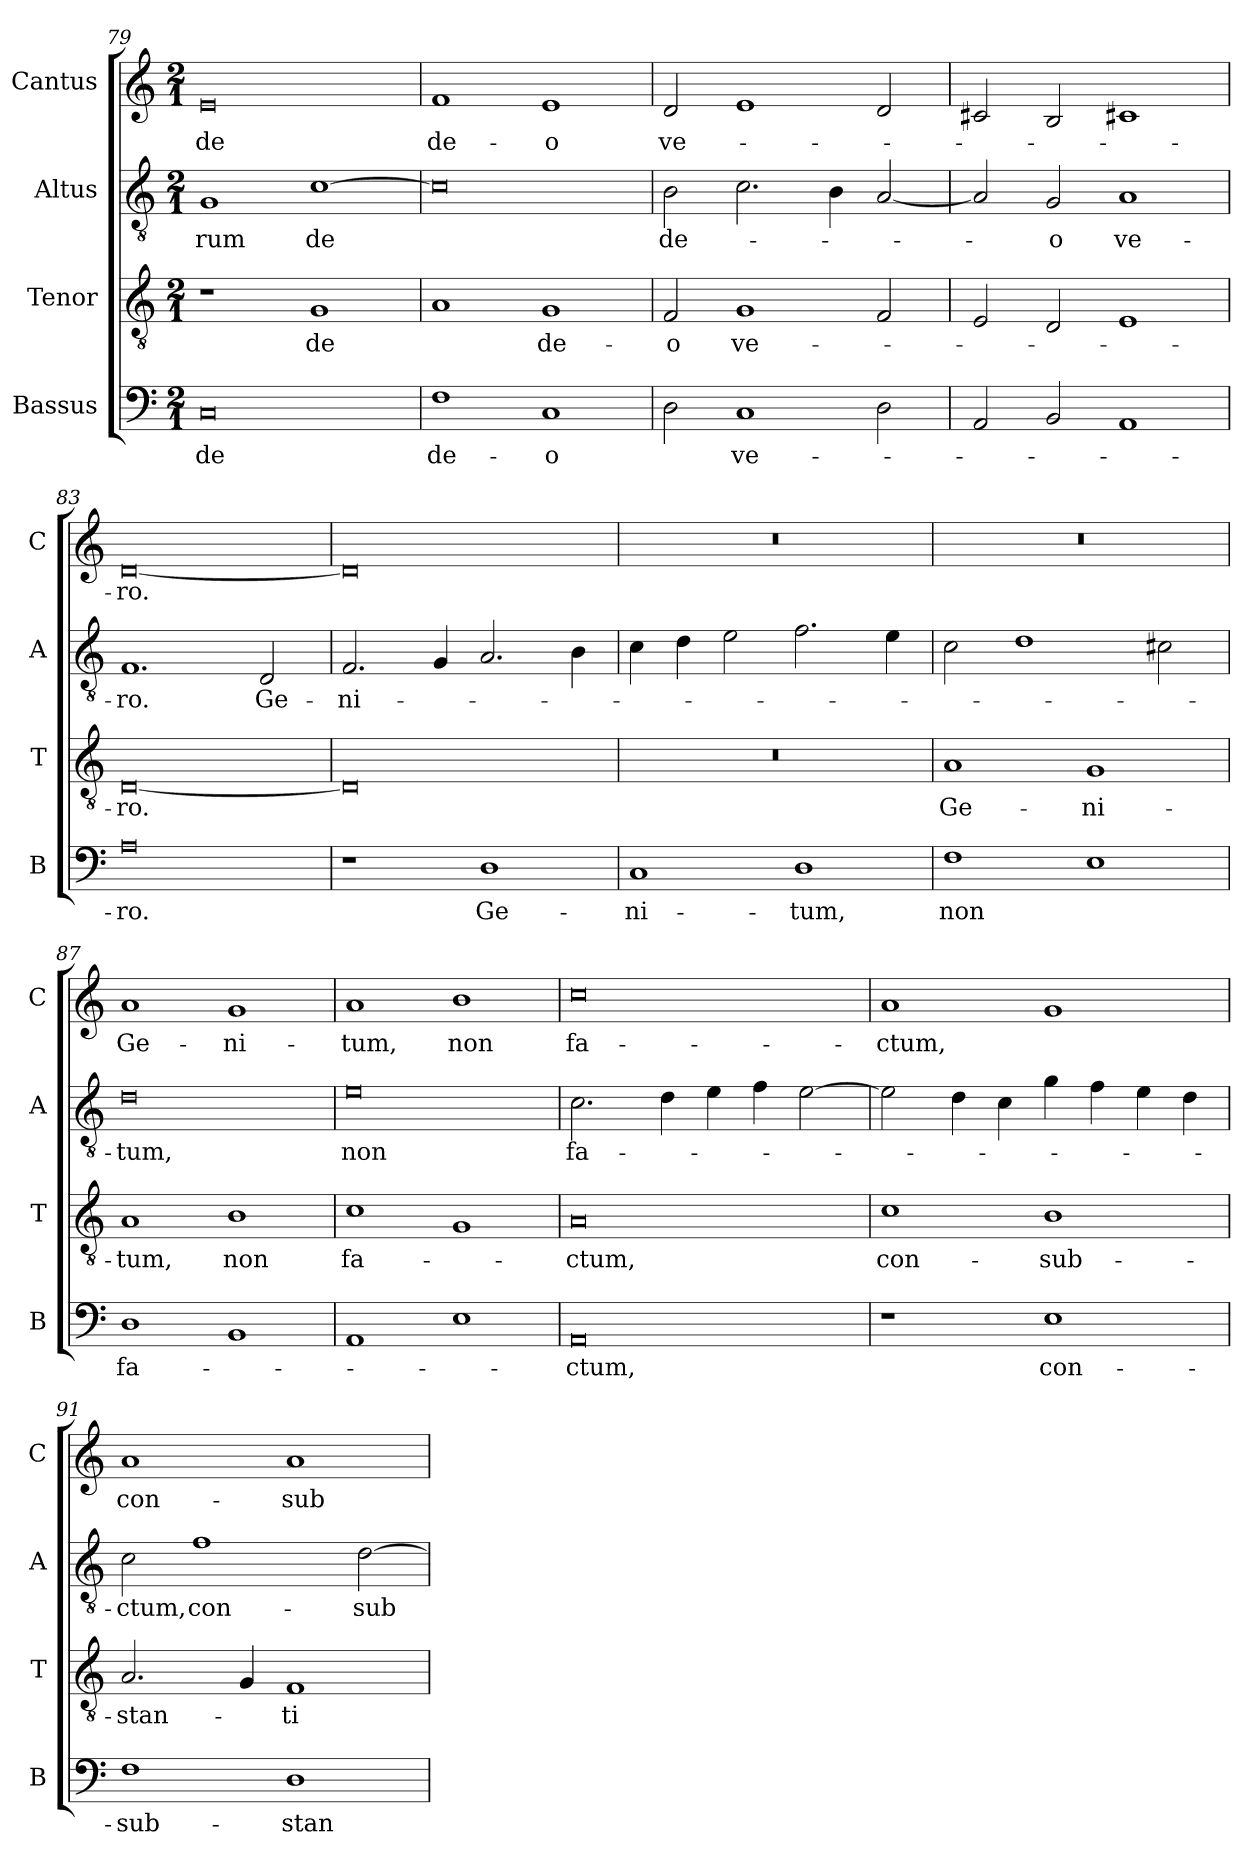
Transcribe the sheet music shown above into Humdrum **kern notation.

**kern	**text	**kern	**text	**kern	**text	**kern	**text
*part4	*part4	*part3	*part3	*part2	*part2	*part1	*part1
*staff4	*staff4	*staff3	*staff3	*staff2	*staff2	*staff1	*staff1
*I"Bassus	*	*I"Tenor	*	*I"Altus	*	*I"Cantus	*
*I'B	*	*I'T	*	*I'A	*	*I'C	*
*clefF4	*	*clefGv2	*	*clefGv2	*	*clefG2	*
*k[]	*	*k[]	*	*k[]	*	*k[]	*
*M2/1	*	*M2/1	*	*M2/1	*	*M2/1	*
=79	=79	=79	=79	=79	=79	=79	=79
!	!LO:LY:i	!	!	!	!LO:LY:i	!	!
0C	de	1r	.	1G	-rum	0e	de
!	!	!	!	!	!LO:LY:i	!	!
.	.	1G	de	[1c	de	.	.
=80	=80	=80	=80	=80	=80	=80	=80
!	!LO:LY:i	!	!	!	!	!	!
1F	de-	1A	.	0c]	.	1f	de-
!	!LO:LY:i	!	!	!	!	!	!
1C	-o	1G	de-	.	.	1e	-o
=81	=81	=81	=81	=81	=81	=81	=81
!	!	!	!	!	!LO:LY:i	!	!
2D	.	2F	-o	2B	de-	2d	ve-
!	!LO:LY:i	!	!LO:LY:i	!	!	!	!
1C	ve-	1G	ve-	2.c	.	1e	.
.	.	.	.	4B	.	.	.
2D	.	2F	.	[2A	.	2d	.
=82	=82	=82	=82	=82	=82	=82	=82
2AA	.	2E	.	2A]	.	2c#X	.
!	!	!	!	!	!LO:LY:i	!	!
2BB	.	2D	.	2G	-o	2B	.
!	!	!	!	!	!LO:LY:i	!	!
1AA	.	1E	.	1A	ve-	1c#X	.
=83	=83	=83	=83	=83	=83	=83	=83
!	!LO:LY:i	!	!LO:LY:i	!	!LO:LY:i	!	!
0A	-ro.	[0D	-ro.	1.F	-ro.	[0d	-ro.
.	.	.	.	2D	Ge-	.	.
=84	=84	=84	=84	=84	=84	=84	=84
1r	.	0D]	.	2.F	-ni-	0d]	.
.	.	.	.	4G	.	.	.
1D	Ge-	.	.	2.A	.	.	.
.	.	.	.	4B	.	.	.
=85	=85	=85	=85	=85	=85	=85	=85
1C	-ni-	0r	.	4c	.	0r	.
.	.	.	.	4d	.	.	.
.	.	.	.	2e	.	.	.
1D	-tum,	.	.	2.f	.	.	.
.	.	.	.	4e	.	.	.
=86	=86	=86	=86	=86	=86	=86	=86
!	!LO:LY:i	!	!	!	!	!	!
1F	non	1A	Ge-	2c	.	0r	.
.	.	.	.	1d	.	.	.
1E	.	1G	-ni-	.	.	.	.
.	.	.	.	2c#X	.	.	.
=87	=87	=87	=87	=87	=87	=87	=87
!	!LO:LY:i	!	!	!	!	!	!
1D	fa-	1A	-tum,	0d	-tum,	1a	Ge-
!	!	!	!LO:LY:i	!	!	!	!
1BB	.	1B	non	.	.	1g	-ni-
=88	=88	=88	=88	=88	=88	=88	=88
!	!	!	!LO:LY:i	!	!LO:LY:i	!	!
1AA	.	1c	fa-	0e	non	1a	-tum,
1E	.	1G	.	.	.	1b	non
=89	=89	=89	=89	=89	=89	=89	=89
!	!LO:LY:i	!	!LO:LY:i	!	!LO:LY:i	!	!
0AA	-ctum,	0A	-ctum,	2.c	fa-	0cc	fa-
.	.	.	.	4d	.	.	.
.	.	.	.	4e	.	.	.
.	.	.	.	4f	.	.	.
.	.	.	.	[2e	.	.	.
=90	=90	=90	=90	=90	=90	=90	=90
!	!	!	!LO:LY:i	!	!	!	!
1r	.	1c	con-	2e]	.	1a	-ctum,
.	.	.	.	4d	.	.	.
.	.	.	.	4c	.	.	.
!	!LO:LY:i	!	!LO:LY:i	!	!	!	!
1E	con-	1B	-sub-	4g	.	1g	.
.	.	.	.	4f	.	.	.
.	.	.	.	4e	.	.	.
.	.	.	.	4d	.	.	.
=91	=91	=91	=91	=91	=91	=91	=91
!	!LO:LY:i	!	!LO:LY:i	!	!LO:LY:i	!	!
1F	-sub-	2.A	-stan-	2c	-ctum,	1a	con-
!	!	!	!	!	!LO:LY:i	!	!
.	.	.	.	1f	con-	.	.
.	.	4G	.	.	.	.	.
!	!LO:LY:i	!	!LO:LY:i	!	!	!	!
1D	-stan-	1F	-ti-	.	.	1a	-sub-
!	!	!	!	!	!LO:LY:i	!	!
.	.	.	.	[2d	-sub-	.	.
=	=	=	=	=	=	=	=
*-	*-	*-	*-	*-	*-	*-	*-
